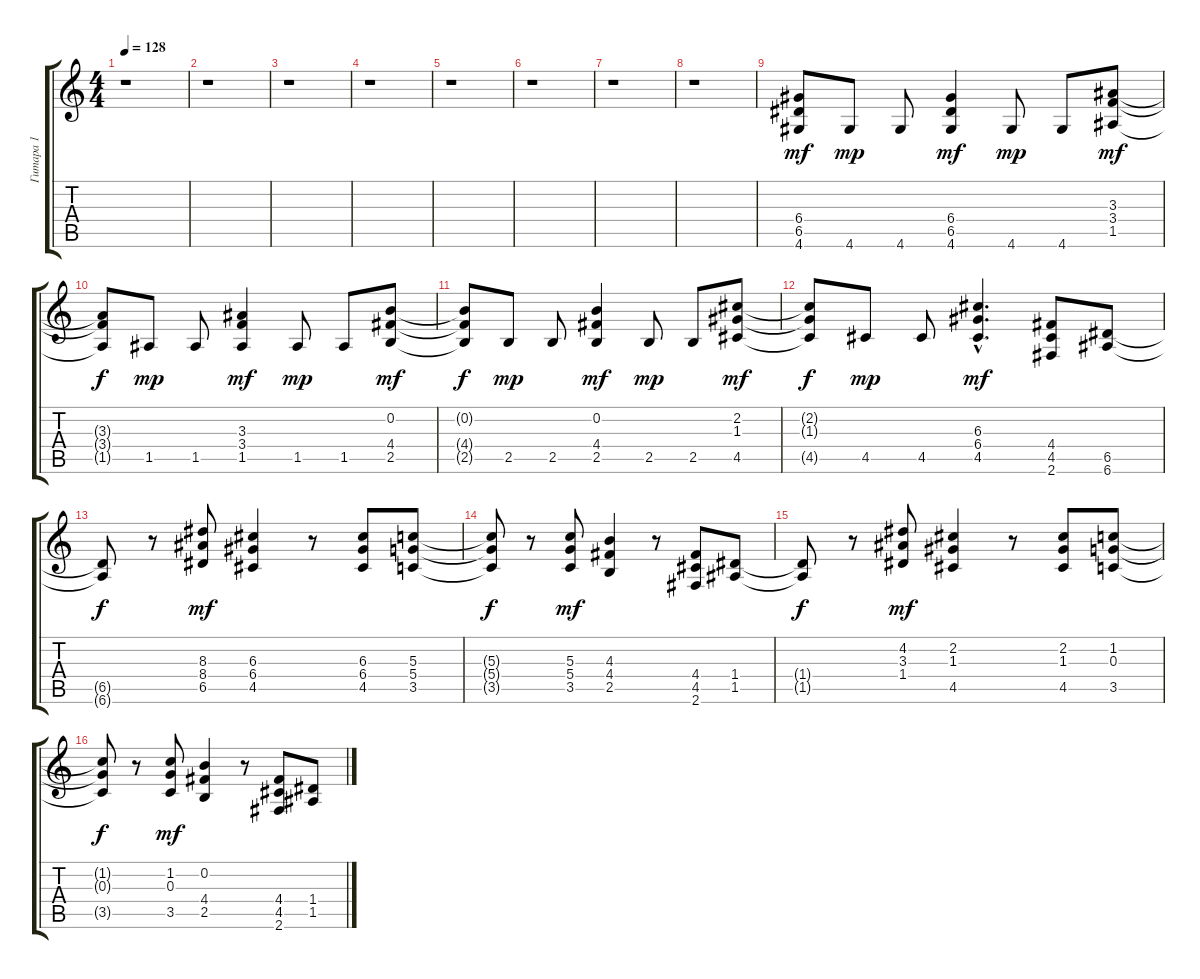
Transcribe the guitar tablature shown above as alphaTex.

\track ("Гитара 1" "Гитара 1") {instrument distortionguitar}
\staff {score tabs}
\tuning (E4 B3 G3 D3 A2 E2) {hide}
\ts (4 4)
\tempo 128
\clef g2
\ks c
r.1{dy f} |
r.1 |
r.1 |
r.1 |
r.1 |
r.1 |
r.1 |
r.1 |
(6.4 6.5 4.6).8{dy mf} 4.6.8{dy mp} 4.6.8 (6.4 6.5 4.6).4{dy mf} 4.6.8{dy mp} 4.6.8 (3.3 3.4 1.5).8{dy mf} |
(3.3{t} 3.4{t} 1.5{t}).8{dy f} 1.5.8{dy mp} 1.5.8 (3.3 3.4 1.5).4{dy mf} 1.5.8{dy mp} 1.5.8 (0.2 4.4 2.5).8{dy mf} |
(0.2{t} 4.4{t} 2.5{t}).8{dy f} 2.5.8{dy mp} 2.5.8 (0.2 4.4 2.5).4{dy mf} 2.5.8{dy mp} 2.5.8 (2.2 1.3 4.5).8{dy mf} |
(2.2{t} 1.3{t} 4.5{t}).8{dy f} 4.5.8{dy mp} 4.5.8 (6.3{hac} 6.4{hac} 4.5{hac}).4{d dy mf} (4.4 4.5 2.6).8 (6.5 6.6).8 |
(6.5{t} 6.6{t}).8{dy f} r.8 (8.3 8.4 6.5).8{dy mf} (6.3 6.4 4.5).4 r.8 (6.3 6.4 4.5).8 (5.3 5.4 3.5).8 |
(5.3{t} 5.4{t} 3.5{t}).8{dy f} r.8 (5.3 5.4 3.5).8{dy mf} (4.3 4.4 2.5).4 r.8 (4.4 4.5 2.6).8 (1.4 1.5).8 |
(1.4{t} 1.5{t}).8{dy f} r.8 (4.2 3.3 1.4).8{dy mf} (2.2 1.3 4.5).4 r.8 (2.2 1.3 4.5).8 (1.2 0.3 3.5).8 |
(1.2{t} 0.3{t} 3.5{t}).8{dy f} r.8 (1.2 0.3 3.5).8{dy mf} (0.2 4.4 2.5).4 r.8 (4.4 4.5 2.6).8 (1.4 1.5).8
